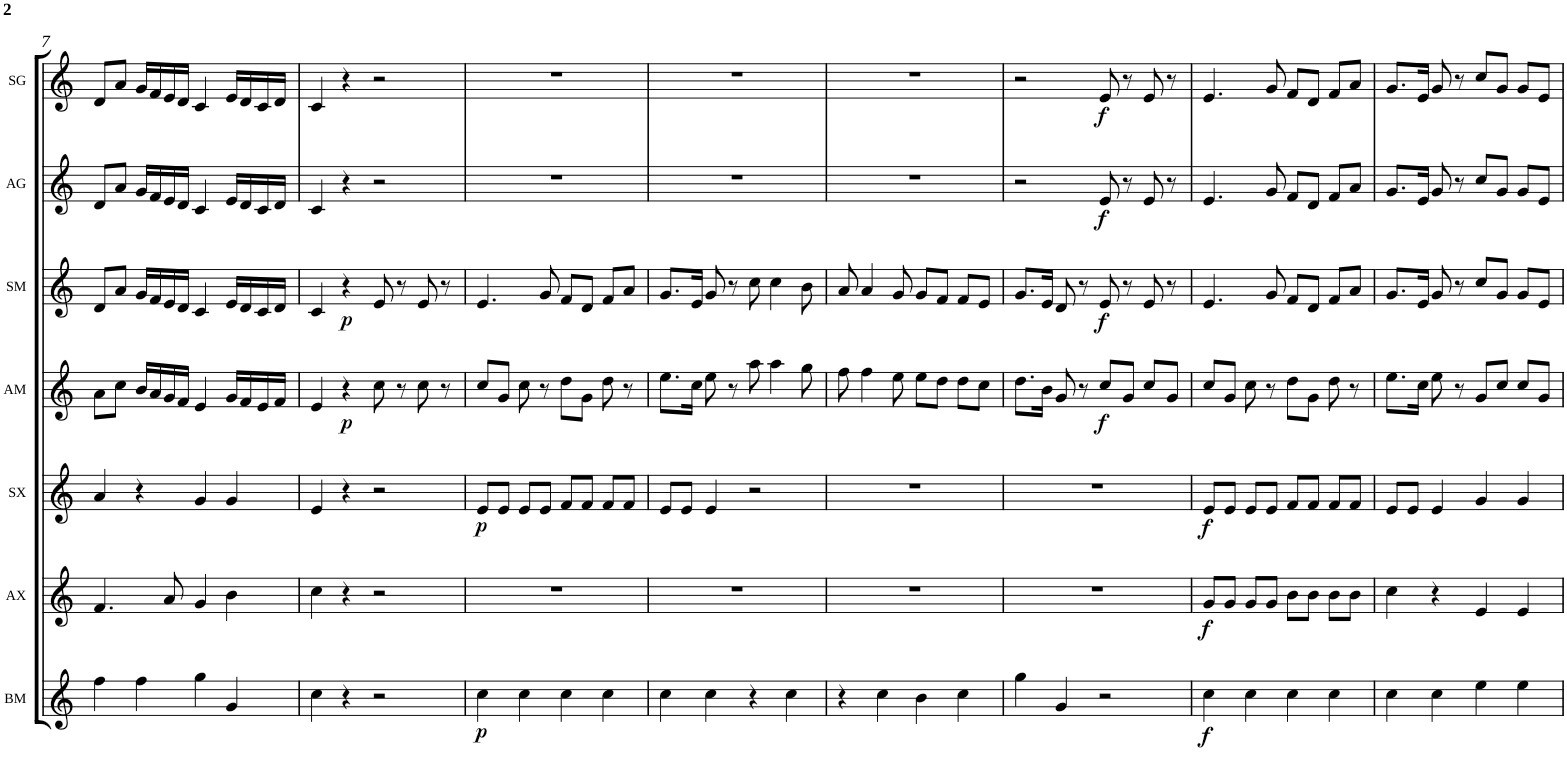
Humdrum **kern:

**kern	**dynam	**kern	**dynam	**kern	**dynam	**kern	**dynam	**kern	**dynam	**kern	**dynam	**kern	**dynam
*part7	*part7	*part6	*part6	*part5	*part5	*part4	*part4	*part3	*part3	*part2	*part2	*part1	*part1
*staff7	*staff7	*staff6	*staff6	*staff5	*staff5	*staff4	*staff4	*staff3	*staff3	*staff2	*staff2	*staff1	*staff1
*I"Bass Metallophone	*	*I"Alto Xylophone	*	*I"Soprano Xylophone	*	*I"Alto Metallophone	*	*I"Soprano Metallophone	*	*I"Alto Glockenspiel	*	*I"Soprano Glockenspiel	*
*I'BM	*	*I'AX	*	*I'SX	*	*I'AM	*	*I'SM	*	*I'AG	*	*I'SG	*
!!LO:PB:g=z
*clefG2	*	*clefG2	*	*clefG2	*	*clefG2	*	*clefG2	*	*clefG2	*	*clefG2	*
*Trd7c12	*	*	*	*Trd-7c-12	*	*	*	*Trd-7c-12	*	*Trd-7c-12	*	*Trd-14c-24	*
*k[]	*	*k[]	*	*k[]	*	*k[]	*	*k[]	*	*k[]	*	*k[]	*
*M4/4	*	*M4/4	*	*M4/4	*	*M4/4	*	*M4/4	*	*M4/4	*	*M4/4	*
=7	=7	=7	=7	=7	=7	=7	=7	=7	=7	=7	=7	=7	=7
4ff\	.	4.f/	.	4a/	.	8a\L	.	8d/L	.	8d/L	.	8d/L	.
.	.	.	.	.	.	8cc\J	.	8a/J	.	8a/J	.	8a/J	.
4ff\	.	.	.	4r	.	16b/LL	.	16g/LL	.	16g/LL	.	16g/LL	.
.	.	.	.	.	.	16a/	.	16f/	.	16f/	.	16f/	.
.	.	8a/	.	.	.	16g/	.	16e/	.	16e/	.	16e/	.
.	.	.	.	.	.	16f/JJ	.	16d/JJ	.	16d/JJ	.	16d/JJ	.
4gg\	.	4g/	.	4g/	.	4e/	.	4c/	.	4c/	.	4c/	.
4g/	.	4b\	.	4g/	.	16g/LL	.	16e/LL	.	16e/LL	.	16e/LL	.
.	.	.	.	.	.	16f/	.	16d/	.	16d/	.	16d/	.
.	.	.	.	.	.	16e/	.	16c/	.	16c/	.	16c/	.
.	.	.	.	.	.	16f/JJ	.	16d/JJ	.	16d/JJ	.	16d/JJ	.
=8	=8	=8	=8	=8	=8	=8	=8	=8	=8	=8	=8	=8	=8
4cc\	.	4cc\	.	4e/	.	4e/	.	4c/	.	4c/	.	4c/	.
!	!	!	!	!	!	!	!LO:DY:b	!	!LO:DY:b	!	!	!	!
4r	.	4r	.	4r	.	4r	p	4r	p	4r	.	4r	.
2r	.	2r	.	2r	.	8cc\	.	8e/	.	2r	.	2r	.
.	.	.	.	.	.	8r	.	8r	.	.	.	.	.
.	.	.	.	.	.	8cc\	.	8e/	.	.	.	.	.
.	.	.	.	.	.	8r	.	8r	.	.	.	.	.
=9	=9	=9	=9	=9	=9	=9	=9	=9	=9	=9	=9	=9	=9
!	!LO:DY:b	!	!	!	!LO:DY:b	!	!	!	!	!	!	!	!
4cc\	p	1r	.	8e/L	p	8cc/L	.	4.e/	.	1r	.	1r	.
.	.	.	.	8e/J	.	8g/J	.	.	.	.	.	.	.
4cc\	.	.	.	8e/L	.	8cc\	.	.	.	.	.	.	.
.	.	.	.	8e/J	.	8r	.	8g/	.	.	.	.	.
4cc\	.	.	.	8f/L	.	8dd\L	.	8f/L	.	.	.	.	.
.	.	.	.	8f/J	.	8g\J	.	8d/J	.	.	.	.	.
4cc\	.	.	.	8f/L	.	8dd\	.	8f/L	.	.	.	.	.
.	.	.	.	8f/J	.	8r	.	8a/J	.	.	.	.	.
=10	=10	=10	=10	=10	=10	=10	=10	=10	=10	=10	=10	=10	=10
4cc\	.	1r	.	8e/L	.	8.ee\L	.	8.g/L	.	1r	.	1r	.
.	.	.	.	8e/J	.	.	.	.	.	.	.	.	.
.	.	.	.	.	.	16cc\Jk	.	16e/Jk	.	.	.	.	.
4cc\	.	.	.	4e/	.	8ee\	.	8g/	.	.	.	.	.
.	.	.	.	.	.	8r	.	8r	.	.	.	.	.
4r	.	.	.	2r	.	8aa\	.	8cc\	.	.	.	.	.
.	.	.	.	.	.	4aa\	.	4cc\	.	.	.	.	.
4cc\	.	.	.	.	.	.	.	.	.	.	.	.	.
.	.	.	.	.	.	8gg\	.	8b\	.	.	.	.	.
=11	=11	=11	=11	=11	=11	=11	=11	=11	=11	=11	=11	=11	=11
4r	.	1r	.	1r	.	8ff\	.	8a/	.	1r	.	1r	.
.	.	.	.	.	.	4ff\	.	4a/	.	.	.	.	.
4cc\	.	.	.	.	.	.	.	.	.	.	.	.	.
.	.	.	.	.	.	8ee\	.	8g/	.	.	.	.	.
4b\	.	.	.	.	.	8ee\L	.	8g/L	.	.	.	.	.
.	.	.	.	.	.	8dd\J	.	8f/J	.	.	.	.	.
4cc\	.	.	.	.	.	8dd\L	.	8f/L	.	.	.	.	.
.	.	.	.	.	.	8cc\J	.	8e/J	.	.	.	.	.
=12	=12	=12	=12	=12	=12	=12	=12	=12	=12	=12	=12	=12	=12
4gg\	.	1r	.	1r	.	8.dd\L	.	8.g/L	.	2r	.	2r	.
.	.	.	.	.	.	16b\Jk	.	16e/Jk	.	.	.	.	.
4g/	.	.	.	.	.	8g/	.	8d/	.	.	.	.	.
.	.	.	.	.	.	8r	.	8r	.	.	.	.	.
!	!	!	!	!	!	!	!LO:DY:b	!	!LO:DY:b	!	!LO:DY:b	!	!LO:DY:b
2r	.	.	.	.	.	8cc/L	f	8e/	f	8e/	f	8e/	f
.	.	.	.	.	.	8g/J	.	8r	.	8r	.	8r	.
.	.	.	.	.	.	8cc/L	.	8e/	.	8e/	.	8e/	.
.	.	.	.	.	.	8g/J	.	8r	.	8r	.	8r	.
=13	=13	=13	=13	=13	=13	=13	=13	=13	=13	=13	=13	=13	=13
!	!LO:DY:b	!	!LO:DY:b	!	!LO:DY:b	!	!	!	!	!	!	!	!
4cc\	f	8g/L	f	8e/L	f	8cc/L	.	4.e/	.	4.e/	.	4.e/	.
.	.	8g/J	.	8e/J	.	8g/J	.	.	.	.	.	.	.
4cc\	.	8g/L	.	8e/L	.	8cc\	.	.	.	.	.	.	.
.	.	8g/J	.	8e/J	.	8r	.	8g/	.	8g/	.	8g/	.
4cc\	.	8b\L	.	8f/L	.	8dd\L	.	8f/L	.	8f/L	.	8f/L	.
.	.	8b\J	.	8f/J	.	8g\J	.	8d/J	.	8d/J	.	8d/J	.
4cc\	.	8b\L	.	8f/L	.	8dd\	.	8f/L	.	8f/L	.	8f/L	.
.	.	8b\J	.	8f/J	.	8r	.	8a/J	.	8a/J	.	8a/J	.
=14	=14	=14	=14	=14	=14	=14	=14	=14	=14	=14	=14	=14	=14
4cc\	.	4cc\	.	8e/L	.	8.ee\L	.	8.g/L	.	8.g/L	.	8.g/L	.
.	.	.	.	8e/J	.	.	.	.	.	.	.	.	.
.	.	.	.	.	.	16cc\Jk	.	16e/Jk	.	16e/Jk	.	16e/Jk	.
4cc\	.	4r	.	4e/	.	8ee\	.	8g/	.	8g/	.	8g/	.
.	.	.	.	.	.	8r	.	8r	.	8r	.	8r	.
4ee\	.	4e/	.	4g/	.	8g/L	.	8cc/L	.	8cc/L	.	8cc/L	.
.	.	.	.	.	.	8cc/J	.	8g/J	.	8g/J	.	8g/J	.
4ee\	.	4e/	.	4g/	.	8cc/L	.	8g/L	.	8g/L	.	8g/L	.
.	.	.	.	.	.	8g/J	.	8e/J	.	8e/J	.	8e/J	.
=	=	=	=	=	=	=	=	=	=	=	=	=	=
*-	*-	*-	*-	*-	*-	*-	*-	*-	*-	*-	*-	*-	*-
